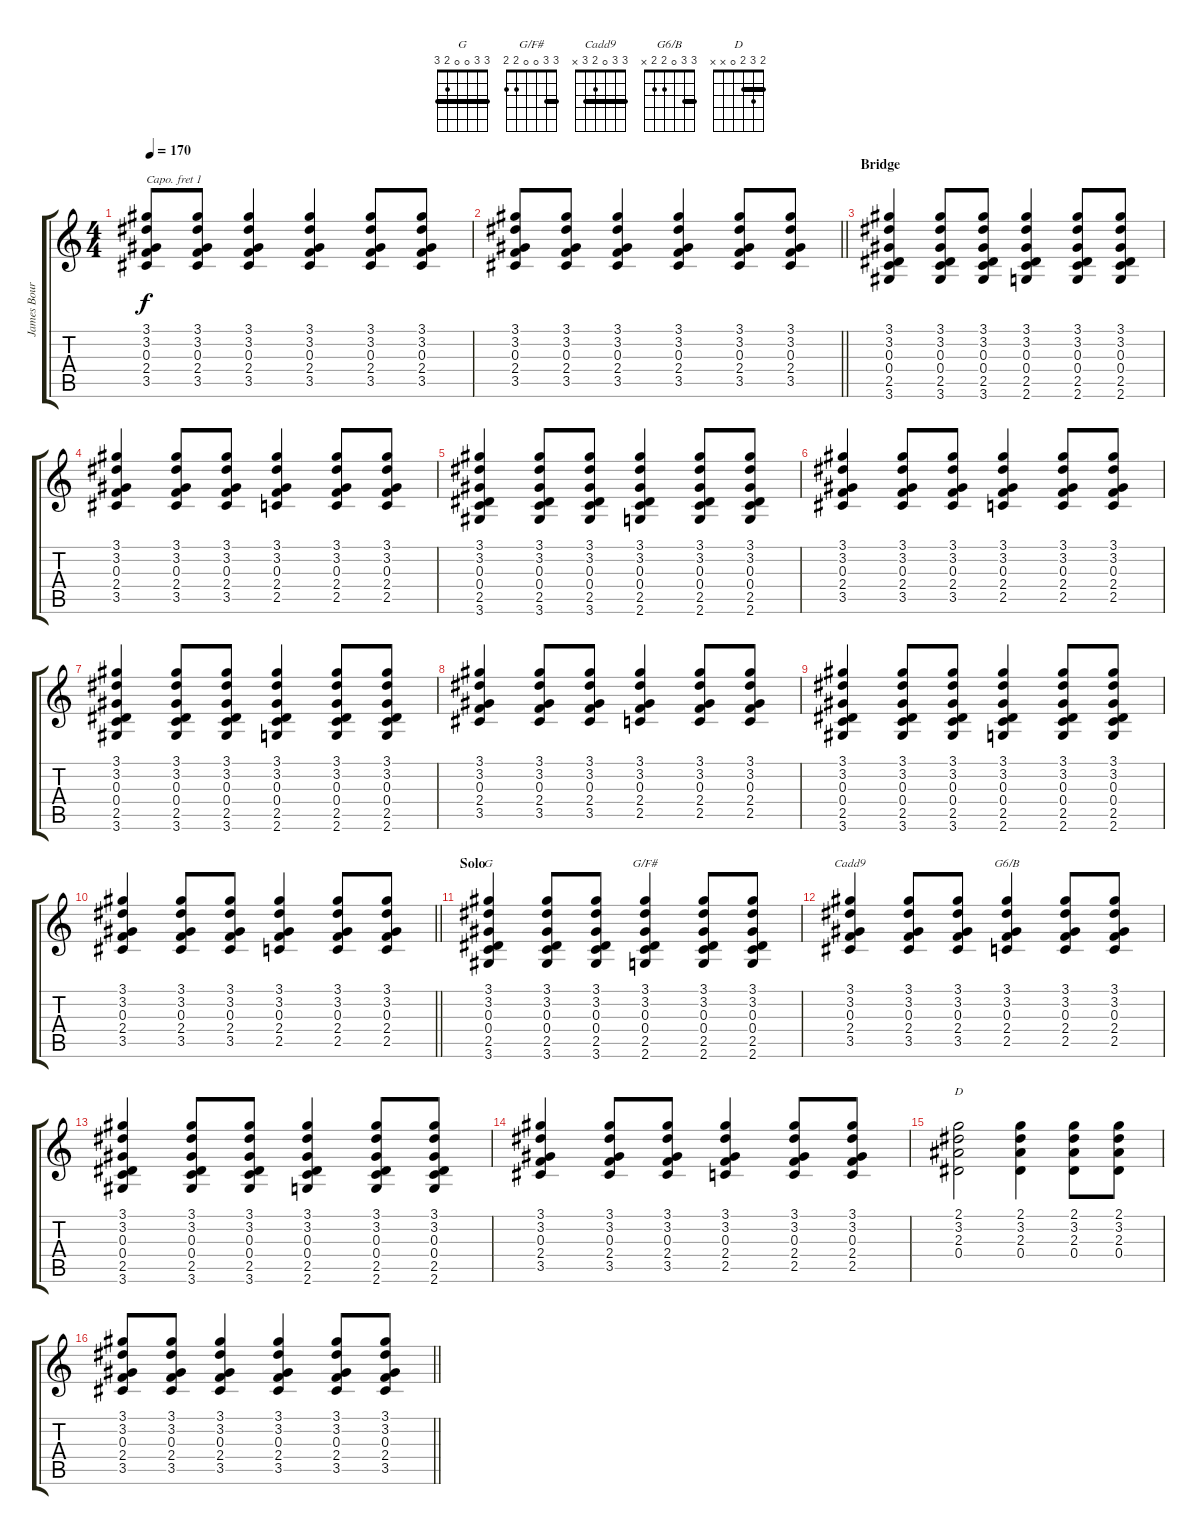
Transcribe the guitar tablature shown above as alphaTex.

\track ("James Bourne" "James Bour") {instrument overdrivenguitar}
\staff {score tabs}
\capo 1
\tuning (E4 B3 G3 D3 A2 E2) {hide}
\chord ("G" 3 3 0 0 2 3) {barre 3}
\chord ("G/F#" 3 3 0 0 2 2) {barre 3}
\chord ("Cadd9" 3 3 0 2 3 x) {barre 3}
\chord ("G6/B" 3 3 0 2 2 x) {barre 3}
\chord ("D" 2 3 2 0 x x) {barre 2}
\ts (4 4)
\tempo 170
\clef g2
\ks c
(3.1 3.2 0.3 2.4 3.5).8{dy f} (3.1 3.2 0.3 2.4 3.5).8 (3.1 3.2 0.3 2.4 3.5).4 (3.1 3.2 0.3 2.4 3.5).4 (3.1 3.2 0.3 2.4 3.5).8 (3.1 3.2 0.3 2.4 3.5).8 |
\barLineRight lightlight
(3.1 3.2 0.3 2.4 3.5).8 (3.1 3.2 0.3 2.4 3.5).8 (3.1 3.2 0.3 2.4 3.5).4 (3.1 3.2 0.3 2.4 3.5).4 (3.1 3.2 0.3 2.4 3.5).8 (3.1 3.2 0.3 2.4 3.5).8 |
\section ("" "Bridge")
(3.1 3.2 0.3 0.4 2.5 3.6).4 (3.1 3.2 0.3 0.4 2.5 3.6).8 (3.1 3.2 0.3 0.4 2.5 3.6).8 (3.1 3.2 0.3 0.4 2.5 2.6).4 (3.1 3.2 0.3 0.4 2.5 2.6).8 (3.1 3.2 0.3 0.4 2.5 2.6).8 |
(3.1 3.2 0.3 2.4 3.5).4 (3.1 3.2 0.3 2.4 3.5).8 (3.1 3.2 0.3 2.4 3.5).8 (3.1 3.2 0.3 2.4 2.5).4 (3.1 3.2 0.3 2.4 2.5).8 (3.1 3.2 0.3 2.4 2.5).8 |
(3.1 3.2 0.3 0.4 2.5 3.6).4 (3.1 3.2 0.3 0.4 2.5 3.6).8 (3.1 3.2 0.3 0.4 2.5 3.6).8 (3.1 3.2 0.3 0.4 2.5 2.6).4 (3.1 3.2 0.3 0.4 2.5 2.6).8 (3.1 3.2 0.3 0.4 2.5 2.6).8 |
(3.1 3.2 0.3 2.4 3.5).4 (3.1 3.2 0.3 2.4 3.5).8 (3.1 3.2 0.3 2.4 3.5).8 (3.1 3.2 0.3 2.4 2.5).4 (3.1 3.2 0.3 2.4 2.5).8 (3.1 3.2 0.3 2.4 2.5).8 |
(3.1 3.2 0.3 0.4 2.5 3.6).4 (3.1 3.2 0.3 0.4 2.5 3.6).8 (3.1 3.2 0.3 0.4 2.5 3.6).8 (3.1 3.2 0.3 0.4 2.5 2.6).4 (3.1 3.2 0.3 0.4 2.5 2.6).8 (3.1 3.2 0.3 0.4 2.5 2.6).8 |
(3.1 3.2 0.3 2.4 3.5).4 (3.1 3.2 0.3 2.4 3.5).8 (3.1 3.2 0.3 2.4 3.5).8 (3.1 3.2 0.3 2.4 2.5).4 (3.1 3.2 0.3 2.4 2.5).8 (3.1 3.2 0.3 2.4 2.5).8 |
(3.1 3.2 0.3 0.4 2.5 3.6).4 (3.1 3.2 0.3 0.4 2.5 3.6).8 (3.1 3.2 0.3 0.4 2.5 3.6).8 (3.1 3.2 0.3 0.4 2.5 2.6).4 (3.1 3.2 0.3 0.4 2.5 2.6).8 (3.1 3.2 0.3 0.4 2.5 2.6).8 |
\barLineRight lightlight
(3.1 3.2 0.3 2.4 3.5).4 (3.1 3.2 0.3 2.4 3.5).8 (3.1 3.2 0.3 2.4 3.5).8 (3.1 3.2 0.3 2.4 2.5).4 (3.1 3.2 0.3 2.4 2.5).8 (3.1 3.2 0.3 2.4 2.5).8 |
\section ("" "Solo")
(3.1 3.2 0.3 0.4 2.5 3.6).4{ch "G"} (3.1 3.2 0.3 0.4 2.5 3.6).8 (3.1 3.2 0.3 0.4 2.5 3.6).8 (3.1 3.2 0.3 0.4 2.5 2.6).4{ch "G/F#"} (3.1 3.2 0.3 0.4 2.5 2.6).8 (3.1 3.2 0.3 0.4 2.5 2.6).8 |
(3.1 3.2 0.3 2.4 3.5).4{ch "Cadd9"} (3.1 3.2 0.3 2.4 3.5).8 (3.1 3.2 0.3 2.4 3.5).8 (3.1 3.2 0.3 2.4 2.5).4{ch "G6/B"} (3.1 3.2 0.3 2.4 2.5).8 (3.1 3.2 0.3 2.4 2.5).8 |
(3.1 3.2 0.3 0.4 2.5 3.6).4 (3.1 3.2 0.3 0.4 2.5 3.6).8 (3.1 3.2 0.3 0.4 2.5 3.6).8 (3.1 3.2 0.3 0.4 2.5 2.6).4 (3.1 3.2 0.3 0.4 2.5 2.6).8 (3.1 3.2 0.3 0.4 2.5 2.6).8 |
(3.1 3.2 0.3 2.4 3.5).4 (3.1 3.2 0.3 2.4 3.5).8 (3.1 3.2 0.3 2.4 3.5).8 (3.1 3.2 0.3 2.4 2.5).4 (3.1 3.2 0.3 2.4 2.5).8 (3.1 3.2 0.3 2.4 2.5).8 |
(2.1 3.2 2.3 0.4).2{ch "D"} (2.1 3.2 2.3 0.4).4 (2.1 3.2 2.3 0.4).8 (2.1 3.2 2.3 0.4).8 |
\barLineRight lightlight
(3.1 3.2 0.3 2.4 3.5).8 (3.1 3.2 0.3 2.4 3.5).8 (3.1 3.2 0.3 2.4 3.5).4 (3.1 3.2 0.3 2.4 3.5).4 (3.1 3.2 0.3 2.4 3.5).8 (3.1 3.2 0.3 2.4 3.5).8
